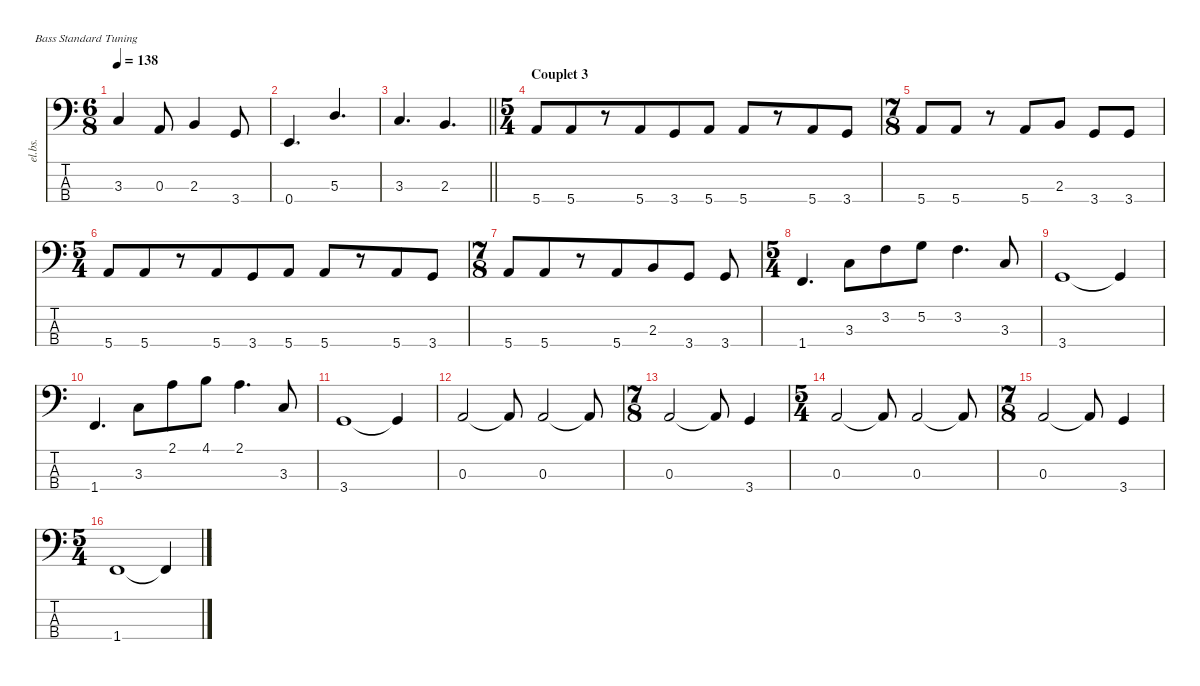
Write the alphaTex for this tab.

\defaultSystemsLayout 4
\hideDynamics
\bracketExtendMode nobrackets
\track ("Basse" "el.bs.") {instrument electricbassfinger}
\staff {score tabs}
\tuning (G2 D2 A1 E1)
\ts (6 8)
\tempo 138
\clef f4
\ks aminor
3.3.4{dy f beam Up} 0.3.8{beam Up} 2.3.4{beam Up} 3.4.8{beam Up} |
0.4.4{d beam Up} 5.3.4{d beam Up} |
\barLineRight lightlight
3.3.4{d beam Up} 2.3.4{d beam Up} |
\ts (5 4)
\beaming (8 6 4)
\section ("" "Couplet 3")
5.4.8{beam Up} 5.4.8{beam Up} r.8{beam Up} 5.4.8{beam Up} 3.4.8{beam Up} 5.4.8{beam Up} 5.4.8{beam Up} r.8{beam Up} 5.4.8{beam Up} 3.4.8{beam Up} |
\ts (7 8)
\beaming (8 3 2 2)
5.4.8{beam Up} 5.4.8{beam Up} r.8{beam Up} 5.4.8{beam Up} 2.3.8{beam Up} 3.4.8{beam Up} 3.4.8{beam Up} |
\ts (5 4)
\beaming (8 6 4)
5.4.8{beam Up} 5.4.8{beam Up} r.8{beam Up} 5.4.8{beam Up} 3.4.8{beam Up} 5.4.8{beam Up} 5.4.8{beam Up} r.8{beam Up} 5.4.8{beam Up} 3.4.8{beam Up} |
\ts (7 8)
\beaming (8 6 4)
5.4.8{beam Up} 5.4.8{beam Up} r.8{beam Up} 5.4.8{beam Up} 2.3.8{beam Up} 3.4.8{beam Up} 3.4.8{beam Up} |
\ts (5 4)
\beaming (8 6 4)
1.4.4{d beam Up} 3.3.8{beam Down} 3.2.8{beam Down} 5.2.8{beam Down} 3.2.4{d beam Down} 3.3.8{beam Up} |
3.4.1{beam Up} 3.4{t}.4{beam Up} |
1.4.4{d beam Up} 3.3.8{beam Down} 2.1.8{beam Down} 4.1.8{beam Down} 2.1.4{d beam Down} 3.3.8{beam Up} |
3.4.1{beam Up} 3.4{t}.4{beam Up} |
0.3.2{beam Up} 0.3{t}.8{beam Up} 0.3.2{dy mf beam Up} 0.3{t}.8{dy f beam Up} |
\ts (7 8)
\beaming (8 3 2 2)
0.3.2{beam Up} 0.3{t}.8{beam Up} 3.4.4{beam Up} |
\ts (5 4)
\beaming (8 6 4)
0.3.2{beam Up} 0.3{t}.8{beam Up} 0.3.2{dy mf beam Up} 0.3{t}.8{dy f beam Up} |
\ts (7 8)
\beaming (8 6 4)
0.3.2{beam Up} 0.3{t}.8{beam Up} 3.4.4{beam Up} |
\ts (5 4)
\beaming (8 6 4)
1.4.1{beam Up} 1.4{t}.4{beam Up}
